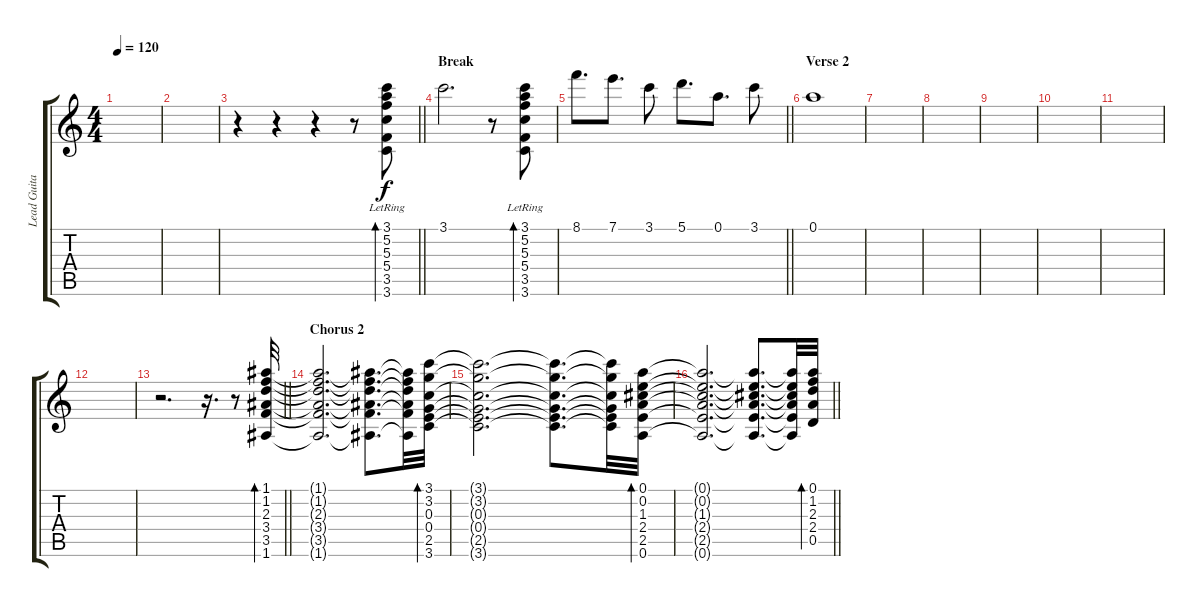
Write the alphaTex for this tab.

\track ("Lead Guitar" "Lead Guita") {instrument electricguitarclean}
\staff {score tabs}
\tuning (A4 E4 C4 G3 D3 A2) {hide}
\ts (4 4)
\tempo 120
\clef g2
\ks c
|
|
\barLineRight lightlight
r.4 r.4 r.4 r.8 (3.1{lr} 5.2 5.3 5.4 3.5 3.6).8{bd 480} |
\section ("" "Break")
3.1.2{d} r.8 (3.1{lr} 5.2 5.3 5.4 3.5 3.6).8{bd 480} |
\barLineRight lightlight
8.1.8{d} 7.1.8{d} 3.1.8 5.1.8{d} 0.1.8{d} 3.1.8 |
\section ("" "Verse 2")
0.1.1 |
|
|
|
|
|
|
\barLineRight lightlight
r.2{d} r.16{d} r.8 (1.1 1.2 2.3 3.4 3.5 1.6).32{bd 120} |
\section ("" "Chorus 2")
(1.1{t} 1.2{t} 2.3{t} 3.4{t} 3.5{t} 1.6{t}).2{d} (1.1{t} 1.2{t} 2.3{t} 3.4{t} 3.5{t} 1.6{t}).8{d} (1.1{t} 1.2{t} 2.3{t} 3.4{t} 3.5{t} 1.6{t}).32 (3.1 3.2 0.3 0.4 2.5 3.6).32{bd 120} |
(3.1{t} 3.2{t} 0.3{t} 0.4{t} 2.5{t} 3.6{t}).2{d} (3.1{t} 3.2{t} 0.3{t} 0.4{t} 2.5{t} 3.6{t}).8{d} (3.1{t} 3.2{t} 0.3{t} 0.4{t} 2.5{t} 3.6{t}).32 (0.1 0.2 1.3 2.4 2.5 0.6).32{bd 120} |
\barLineRight lightlight
(0.1{t} 0.2{t} 1.3{t} 2.4{t} 2.5{t} 0.6{t}).2{d} (0.1{t} 0.2{t} 1.3{t} 2.4{t} 2.5{t} 0.6{t}).8{d} (0.1{t} 0.2{t} 1.3{t} 2.4{t} 2.5{t} 0.6{t}).32 (0.1 1.2 2.3 2.4 0.5).32{bd 120}
